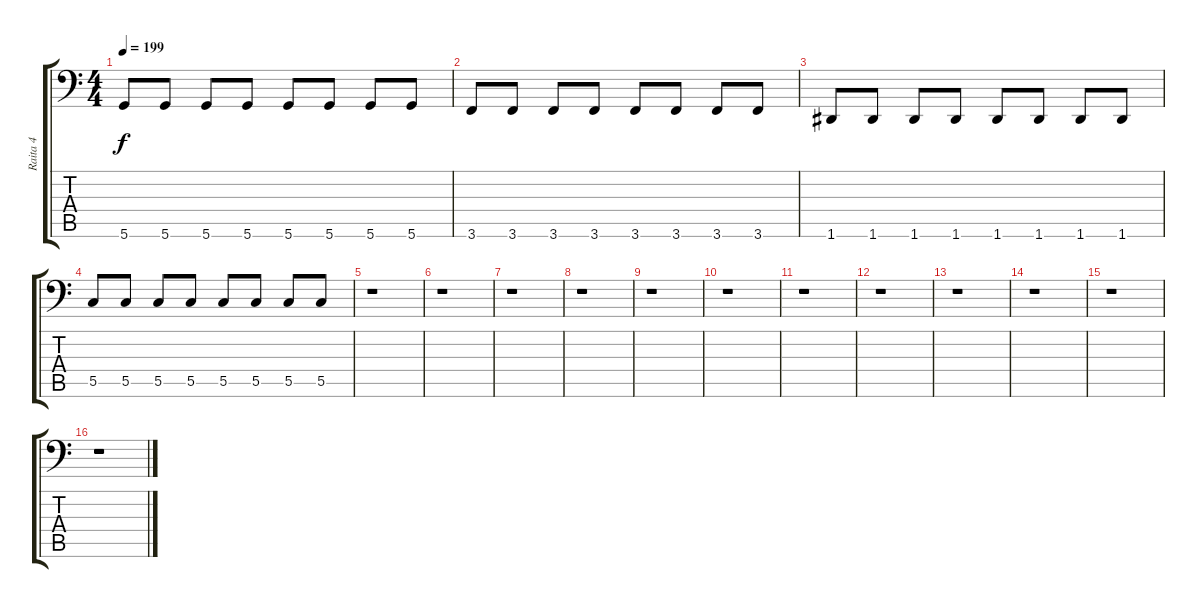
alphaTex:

\track ("Raita 4" "Raita 4") {instrument electricbassfinger}
\staff {score tabs}
\tuning (D3 A2 F2 C2 G1 D1) {hide}
\ts (4 4)
\tempo 199
\clef f4
\ks c
5.6.8{dy f} 5.6.8 5.6.8 5.6.8 5.6.8 5.6.8 5.6.8 5.6.8 |
3.6.8 3.6.8 3.6.8 3.6.8 3.6.8 3.6.8 3.6.8 3.6.8 |
1.6.8 1.6.8 1.6.8 1.6.8 1.6.8 1.6.8 1.6.8 1.6.8 |
5.5.8 5.5.8 5.5.8 5.5.8 5.5.8 5.5.8 5.5.8 5.5.8 |
r.1 |
r.1 |
r.1 |
r.1 |
r.1 |
r.1 |
r.1 |
r.1 |
r.1 |
r.1 |
r.1 |
r.1
